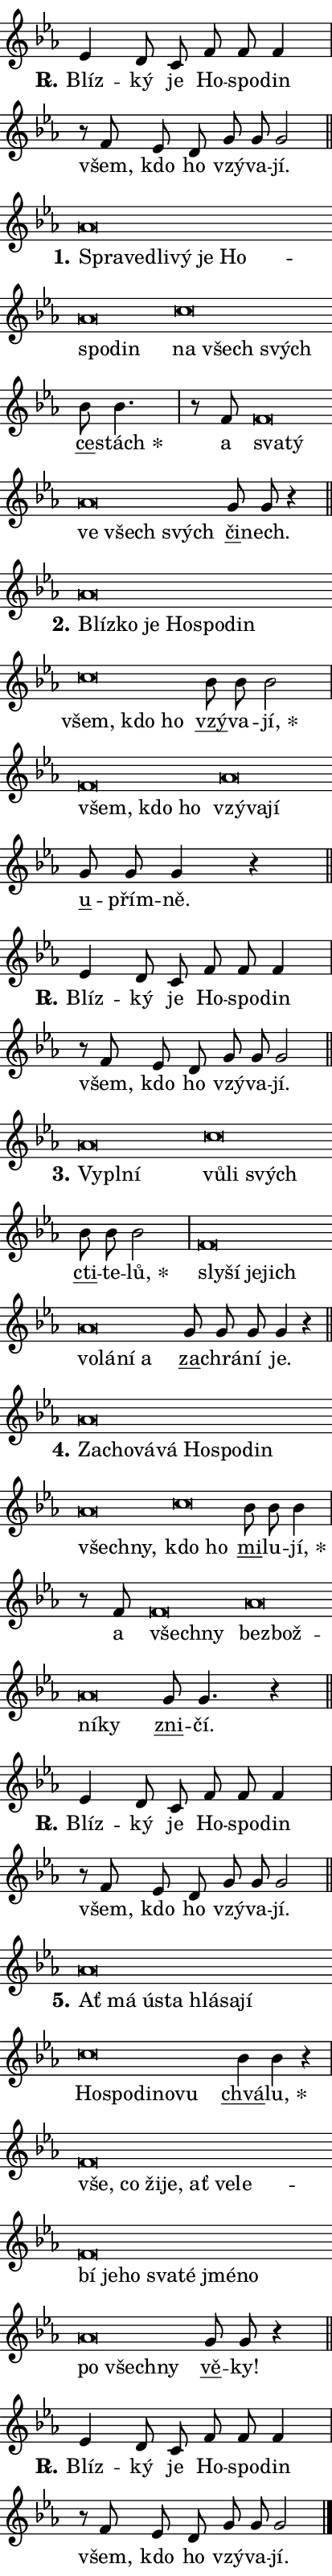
\version "2.22.1"
\header { tagline = "" }
\paper {
  indent = 0\cm
  top-margin = 0\cm
  right-margin = 0\cm
  bottom-margin = 0\cm
  left-margin = 0\cm
  paper-width = 7\cm
  page-breaking = #ly:one-page-breaking
  system-system-spacing.basic-distance = #11
  score-system-spacing.basic-distance = #11
  ragged-last = ##f
}


%% Author: Thomas Morley
%% https://lists.gnu.org/archive/html/lilypond-user/2020-05/msg00002.html
#(define (line-position grob)
"Returns position of @var[grob} in current system:
   @code{'start}, if at first time-step
   @code{'end}, if at last time-step
   @code{'middle} otherwise
"
  (let* ((col (ly:item-get-column grob))
         (ln (ly:grob-object col 'left-neighbor))
         (rn (ly:grob-object col 'right-neighbor))
         (col-to-check-left (if (ly:grob? ln) ln col))
         (col-to-check-right (if (ly:grob? rn) rn col))
         (break-dir-left
           (and
             (ly:grob-property col-to-check-left 'non-musical #f)
             (ly:item-break-dir col-to-check-left)))
         (break-dir-right
           (and
             (ly:grob-property col-to-check-right 'non-musical #f)
             (ly:item-break-dir col-to-check-right))))
        (cond ((eqv? 1 break-dir-left) 'start)
              ((eqv? -1 break-dir-right) 'end)
              (else 'middle))))

#(define (tranparent-at-line-position vctor)
  (lambda (grob)
  "Relying on @code{line-position} select the relevant enry from @var{vctor}.
Used to determine transparency,"
    (case (line-position grob)
      ((end) (not (vector-ref vctor 0)))
      ((middle) (not (vector-ref vctor 1)))
      ((start) (not (vector-ref vctor 2))))))

noteHeadBreakVisibility =
#(define-music-function (break-visibility)(vector?)
"Makes @code{NoteHead}s transparent relying on @var{break-visibility}"
#{
  \override NoteHead.transparent =
    #(tranparent-at-line-position break-visibility)
#})

#(define delete-ledgers-for-transparent-note-heads
  (lambda (grob)
    "Reads whether a @code{NoteHead} is transparent.
If so this @code{NoteHead} is removed from @code{'note-heads} from
@var{grob}, which is supposed to be @code{LedgerLineSpanner}.
As a result ledgers are not printed for this @code{NoteHead}"
    (let* ((nhds-array (ly:grob-object grob 'note-heads))
           (nhds-list
             (if (ly:grob-array? nhds-array)
                 (ly:grob-array->list nhds-array)
                 '()))
           ;; Relies on the transparent-property being done before
           ;; Staff.LedgerLineSpanner.after-line-breaking is executed.
           ;; This is fragile ...
           (to-keep
             (remove
               (lambda (nhd)
                 (ly:grob-property nhd 'transparent #f))
               nhds-list)))
      ;; TODO find a better method to iterate over grob-arrays, similiar
      ;; to filter/remove etc for lists
      ;; For now rebuilt from scratch
      (set! (ly:grob-object grob 'note-heads)  '())
      (for-each
        (lambda (nhd)
          (ly:pointer-group-interface::add-grob grob 'note-heads nhd))
        to-keep))))

hideNotes = {
  \noteHeadBreakVisibility #begin-of-line-visible
}
unHideNotes = {
  \noteHeadBreakVisibility #all-visible
}

% work-around for resetting accidentals
% https://lilypond.org/doc/v2.23/Documentation/notation/displaying-rhythms#unmetered-music
cadenzaMeasure = {
  \cadenzaOff
  \partial 1024 s1024
  \cadenzaOn
}

#(define-markup-command (accent layout props text) (markup?)
  "Underline accented syllable"
  (interpret-markup layout props
    #{\markup \override #'(offset . 4.3) \underline { #text }#}))

responsum = \markup \concat {
  "R" \hspace #-1.05 \path #0.1 #'((moveto 0 0.07) (lineto 0.9 0.8)) \hspace #0.05 "."
}

\layout {
    \context {
        \Staff
        \remove "Time_signature_engraver"
        \override LedgerLineSpanner.after-line-breaking = #delete-ledgers-for-transparent-note-heads
    }
    \context {
        \Voice {
            \override NoteHead.output-attributes = #'((class . "notehead"))
            \override Hairpin.height = #0.55
        }
    }
    \context {
        \Lyrics {
            \override StanzaNumber.output-attributes = #'((class . "stanzanumber"))
            \override LyricSpace.minimum-distance = #0.9
            \override LyricText.font-name = #"TeX Gyre Schola"
            \override LyricText.font-size = 1
            \override StanzaNumber.font-name = #"TeX Gyre Schola Bold"
            \override StanzaNumber.font-size = 1
        }
    }
}

% magnetic-lyrics.ily
%
%   written by
%     Jean Abou Samra <jean@abou-samra.fr>
%     Werner Lemberg <wl@gnu.org>
%
%   adapted by
%     Jiri Hon <jiri.hon@gmail.com>
%
% Version 2022-Apr-15

% https://www.mail-archive.com/lilypond-user@gnu.org/msg149350.html

#(define (Left_hyphen_pointer_engraver context)
   "Collect syllable-hyphen-syllable occurrences in lyrics and store
them in properties.  This engraver only looks to the left.  For
example, if the lyrics input is @code{foo -- bar}, it does the
following.

@itemize @bullet
@item
Set the @code{text} property of the @code{LyricHyphen} grob between
@q{foo} and @q{bar} to @code{foo}.

@item
Set the @code{left-hyphen} property of the @code{LyricText} grob with
text @q{foo} to the @code{LyricHyphen} grob between @q{foo} and
@q{bar}.
@end itemize

Use this auxiliary engraver in combination with the
@code{lyric-@/text::@/apply-@/magnetic-@/offset!} hook."
   (let ((hyphen #f)
         (text #f))
     (make-engraver
      (acknowledgers
       ((lyric-syllable-interface engraver grob source-engraver)
        (set! text grob)))
      (end-acknowledgers
       ((lyric-hyphen-interface engraver grob source-engraver)
        ;(when (not (grob::has-interface grob 'lyric-space-interface))
          (set! hyphen grob)));)
      ((stop-translation-timestep engraver)
       (when (and text hyphen)
         (ly:grob-set-object! text 'left-hyphen hyphen))
       (set! text #f)
       (set! hyphen #f)))))

#(define (lyric-text::apply-magnetic-offset! grob)
   "If the space between two syllables is less than the value in
property @code{LyricText@/.details@/.squash-threshold}, move the right
syllable to the left so that it gets concatenated with the left
syllable.

Use this function as a hook for
@code{LyricText@/.after-@/line-@/breaking} if the
@code{Left_@/hyphen_@/pointer_@/engraver} is active."
   (let ((hyphen (ly:grob-object grob 'left-hyphen #f)))
     (when hyphen
       (let ((left-text (ly:spanner-bound hyphen LEFT)))
         (when (grob::has-interface left-text 'lyric-syllable-interface)
           (let* ((common (ly:grob-common-refpoint grob left-text X))
                  (this-x-ext (ly:grob-extent grob common X))
                  (left-x-ext
                   (begin
                     ;; Trigger magnetism for left-text.
                     (ly:grob-property left-text 'after-line-breaking)
                     (ly:grob-extent left-text common X)))
                  ;; `delta` is the gap width between two syllables.
                  (delta (- (interval-start this-x-ext)
                            (interval-end left-x-ext)))
                  (details (ly:grob-property grob 'details))
                  (threshold (assoc-get 'squash-threshold details 0.2)))
             (when (< delta threshold)
               (let* (;; We have to manipulate the input text so that
                      ;; ligatures crossing syllable boundaries are not
                      ;; disabled.  For languages based on the Latin
                      ;; script this is essentially a beautification.
                      ;; However, for non-Western scripts it can be a
                      ;; necessity.
                      (lt (ly:grob-property left-text 'text))
                      (rt (ly:grob-property grob 'text))
                      (is-space (grob::has-interface hyphen 'lyric-space-interface))
                      (space (if is-space " " ""))
                      (space-markup (grob-interpret-markup grob " "))
                      (space-size (interval-length (ly:stencil-extent space-markup X)))
                      (extra-delta (if is-space space-size 0))
                      ;; Append new syllable.
                      (ltrt-space (if (and (string? lt) (string? rt))
                                (string-append lt space rt)
                                (make-concat-markup (list lt space rt))))
                      ;; Right-align `ltrt` to the right side.
                      (ltrt-space-markup (grob-interpret-markup
                               grob
                               (make-translate-markup
                                (cons (interval-length this-x-ext) 0)
                                (make-right-align-markup ltrt-space)))))
                 (begin
                   ;; Don't print `left-text`.
                   (ly:grob-set-property! left-text 'stencil #f)
                   ;; Set text and stencil (which holds all collected
                   ;; syllables so far) and shift it to the left.
                   (ly:grob-set-property! grob 'text ltrt-space)
                   (ly:grob-set-property! grob 'stencil ltrt-space-markup)
                   (ly:grob-translate-axis! grob (- (- delta extra-delta)) X))))))))))


#(define (lyric-hyphen::displace-bounds-first grob)
   ;; Make very sure this callback isn't triggered too early.
   (let ((left (ly:spanner-bound grob LEFT))
         (right (ly:spanner-bound grob RIGHT)))
     (ly:grob-property left 'after-line-breaking)
     (ly:grob-property right 'after-line-breaking)
     (ly:lyric-hyphen::print grob)))

squashThreshold = #0.4

\layout {
  \context {
    \Lyrics
    \consists #Left_hyphen_pointer_engraver
    \override LyricText.after-line-breaking =
      #lyric-text::apply-magnetic-offset!
    \override LyricHyphen.stencil = #lyric-hyphen::displace-bounds-first
    \override LyricText.details.squash-threshold = \squashThreshold
    \override LyricHyphen.minimum-distance = 0
    \override LyricHyphen.minimum-length = \squashThreshold
  }
}

squash = \override LyricText.details.squash-threshold = 9999
unSquash = \override LyricText.details.squash-threshold = \squashThreshold

left = \override LyricText.self-alignment-X = #LEFT
unLeft = \revert LyricText.self-alignment-X

starOffset = #(lambda (grob) 
                (let ((x_offset (ly:self-alignment-interface::aligned-on-x-parent grob)))
                  (if (= x_offset 0) 0 (+ x_offset 1.2))))

star = #(define-music-function (syllable)(string?)
"Append star separator at the end of a syllable"
#{
  \once \override LyricText.X-offset = #starOffset
  \lyricmode { \markup {
    #syllable
    \override #'((font-name . "TeX Gyre Schola Bold")) \hspace #0.2 \lower #0.65 \larger "*"
  } }
#})

starAccent = #(define-music-function (syllable)(string?)
"Append star separator at the end of a syllable and make accent"
#{
  \once \override LyricText.X-offset = #starOffset
  \lyricmode { \markup {
    \accent #syllable
    \override #'((font-name . "TeX Gyre Schola Bold")) \hspace #0.2 \lower #0.65 \larger "*"
  } }
#})

breath = #(define-music-function (syllable)(string?)
"Append breathing indicator at the end of a syllable"
#{
  \lyricmode { \markup { #syllable "+" } }
#})

optionalBreath = #(define-music-function (syllable)(string?)
"Append optional breathing indicator at the end of a syllable"
#{
  \lyricmode { \markup { #syllable "(+)" } }
#})


\score {
    <<
        \new Voice = "melody" { \cadenzaOn \key es \major \relative { es'4 d8 c f f f4 \cadenzaMeasure \bar "|" r8 f es d \bar "" g g g2 \cadenzaMeasure \bar "||" \break }
\relative { as'\breve*1/16 \hideNotes \breve*1/16 \bar "" \breve*1/16 \bar "" \breve*1/16 \bar "" \breve*1/16 \bar "" \breve*1/16 \bar "" \breve*1/16 \breve*1/16 \bar "" \unHideNotes c\breve*1/16 \hideNotes \breve*1/16 \breve*1/16 \bar "" \unHideNotes \bar "" bes8 bes4. \cadenzaMeasure \bar "|" r8 f8 f\breve*1/16 \hideNotes \breve*1/16 \bar "" \unHideNotes as\breve*1/16 \hideNotes \breve*1/16 \breve*1/16 \bar "" \unHideNotes \bar "" g8 g r4 \cadenzaMeasure \bar "||" \break }
\relative { as'\breve*1/16 \hideNotes \breve*1/16 \bar "" \breve*1/16 \bar "" \breve*1/16 \bar "" \breve*1/16 \breve*1/16 \bar "" \unHideNotes c\breve*1/16 \hideNotes \breve*1/16 \breve*1/16 \bar "" \unHideNotes \bar "" bes8 bes bes2 \cadenzaMeasure \bar "|" f\breve*1/16 \hideNotes \breve*1/16 \breve*1/16 \bar "" \unHideNotes as\breve*1/16 \hideNotes \breve*1/16 \breve*1/16 \bar "" \unHideNotes \bar "" g8 g g4 r \cadenzaMeasure \bar "||" \break }
\relative { es'4 d8 c f f f4 \cadenzaMeasure \bar "|" r8 f es d \bar "" g g g2 \cadenzaMeasure \bar "||" \break }
\relative { as'\breve*1/16 \hideNotes \breve*1/16 \breve*1/16 \bar "" \unHideNotes c\breve*1/16 \hideNotes \breve*1/16 \breve*1/16 \bar "" \unHideNotes \bar "" bes8 bes bes2 \cadenzaMeasure \bar "|" f\breve*1/16 \hideNotes \breve*1/16 \bar "" \breve*1/16 \breve*1/16 \bar "" \unHideNotes as\breve*1/16 \hideNotes \breve*1/16 \bar "" \breve*1/16 \breve*1/16 \bar "" \unHideNotes \bar "" g8 g g g4 r \cadenzaMeasure \bar "||" \break }
\relative { as'\breve*1/16 \hideNotes \breve*1/16 \bar "" \breve*1/16 \bar "" \breve*1/16 \bar "" \breve*1/16 \bar "" \breve*1/16 \bar "" \breve*1/16 \bar "" \breve*1/16 \breve*1/16 \bar "" \unHideNotes c\breve*1/16 \hideNotes \breve*1/16 \bar "" \unHideNotes \bar "" bes8 bes bes4 \cadenzaMeasure \bar "|" r8 f8 f\breve*1/16 \hideNotes \breve*1/16 \bar "" \unHideNotes as\breve*1/16 \hideNotes \breve*1/16 \bar "" \breve*1/16 \breve*1/16 \bar "" \unHideNotes \bar "" g8 g4. r4 \cadenzaMeasure \bar "||" \break }
\relative { es'4 d8 c f f f4 \cadenzaMeasure \bar "|" r8 f es d \bar "" g g g2 \cadenzaMeasure \bar "||" \break }
\relative { as'\breve*1/16 \hideNotes \breve*1/16 \bar "" \breve*1/16 \bar "" \breve*1/16 \bar "" \breve*1/16 \bar "" \breve*1/16 \breve*1/16 \bar "" \unHideNotes c\breve*1/16 \hideNotes \breve*1/16 \bar "" \breve*1/16 \bar "" \breve*1/16 \breve*1/16 \bar "" \unHideNotes \bar "" bes4 bes r \cadenzaMeasure \bar "|" f\breve*1/16 \hideNotes \breve*1/16 \bar "" \breve*1/16 \bar "" \breve*1/16 \bar "" \breve*1/16 \bar "" \breve*1/16 \bar "" \breve*1/16 \bar "" \breve*1/16 \bar "" \breve*1/16 \bar "" \breve*1/16 \bar "" \breve*1/16 \bar "" \breve*1/16 \bar "" \breve*1/16 \breve*1/16 \bar "" \unHideNotes as\breve*1/16 \hideNotes \breve*1/16 \breve*1/16 \bar "" \unHideNotes \bar "" g8 g r4 \cadenzaMeasure \bar "||" \break }
\relative { es'4 d8 c f f f4 \cadenzaMeasure \bar "|" r8 f es d \bar "" g g g2 \cadenzaMeasure \bar "||" \break } \bar "|." }
        \new Lyrics \lyricsto "melody" { \lyricmode { \set stanza = \responsum
Blíz -- ký je Ho -- spo -- din všem, kdo ho vzý -- va -- jí.
\set stanza = "1."
\left Spra -- \squash ve -- dli -- vý je Ho -- spo -- din \left \unLeft \unSquash na \squash všech svých \unLeft \unSquash \markup \accent ce -- \star stách a \left sva -- \squash tý \left \unLeft \unSquash ve \squash všech svých \unLeft \unSquash \markup \accent či -- nech.
\set stanza = "2."
\left Blíz -- \squash ko je Ho -- spo -- din \left \unLeft \unSquash všem, \squash kdo ho \unLeft \unSquash \markup \accent vzý -- va -- \star jí, \left všem, \squash kdo ho \left \unLeft \unSquash vzý -- \squash va -- jí \unLeft \unSquash \markup \accent u -- přím -- ně.
\set stanza = \responsum
Blíz -- ký je Ho -- spo -- din všem, kdo ho vzý -- va -- jí.
\set stanza = "3."
\left Vy -- \squash pl -- ní \left \unLeft \unSquash vů -- \squash li svých \unLeft \unSquash \markup \accent cti -- te -- \star lů, \left sly -- \squash ší je -- jich \left \unLeft \unSquash vo -- \squash lá -- ní a \unLeft \unSquash \markup \accent za -- chrá -- ní je.
\set stanza = "4."
\left Za -- \squash cho -- vá -- vá Ho -- spo -- din všech -- ny, \left \unLeft \unSquash kdo \squash ho \unLeft \unSquash \markup \accent mi -- lu -- \star jí, a \left všech -- \squash ny \left \unLeft \unSquash bez -- \squash bož -- ní -- ky \unLeft \unSquash \markup \accent zni -- čí.
\set stanza = \responsum
Blíz -- ký je Ho -- spo -- din všem, kdo ho vzý -- va -- jí.
\set stanza = "5."
\left Ať \squash má ú -- sta hlá -- sa -- jí \left \unLeft \unSquash Ho -- \squash spo -- di -- no -- vu \unLeft \unSquash \markup \accent chvá -- \star lu, \left vše, \squash co ži -- je, ať ve -- le -- bí je -- ho sva -- té jmé -- no \left \unLeft \unSquash po \squash všech -- ny \unLeft \unSquash \markup \accent vě -- ky!
\set stanza = \responsum
Blíz -- ký je Ho -- spo -- din všem, kdo ho vzý -- va -- jí. } }
    >>
    \layout {}
}
